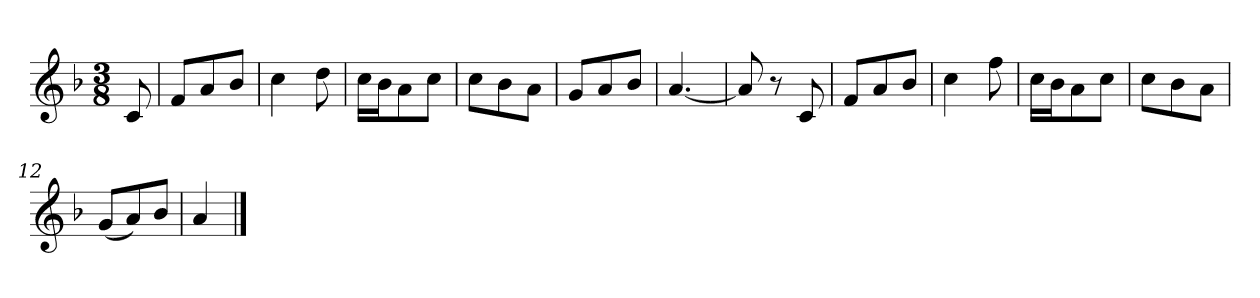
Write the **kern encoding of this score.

**kern
*part1
*staff1
*k[b-]
*M3/8
*MM120
=
8c
=1
8fL
8a
8b-J
=2
4cc
8dd
=3
16ccLL
16b-J
8a
8ccJ
=4
8ccL
8b-
8aJ
=5
8gL
8a
8b-J
=6
[4.a
=7
8a]
8r
8c
=8
8fL
8a
8b-J
=9
4cc
8ff
=10
16ccLL
16b-J
8a
8ccJ
=11
8ccL
8b-
8aJ
=12
(8gL
8a)
8b-J
=13
4a
==
*-
